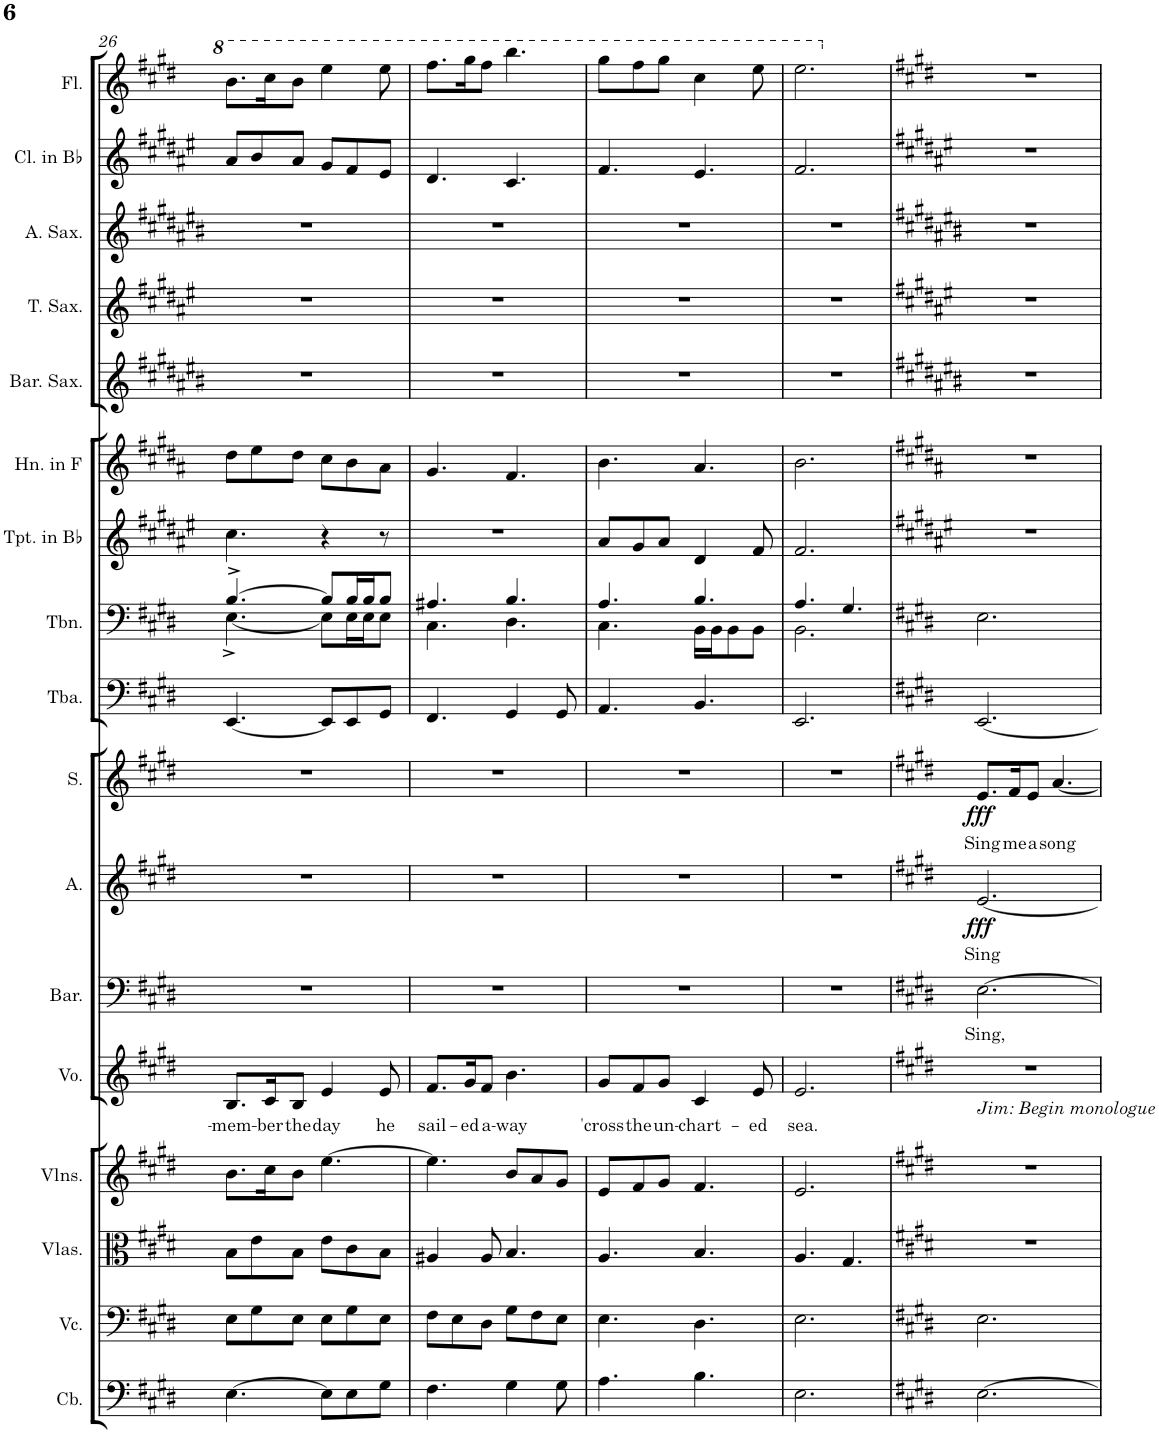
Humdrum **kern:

**kern	**kern	**kern	**kern	**kern	**text	**kern	**text	**kern	**text	**dynam	**kern	**text	**dynam	**kern	**kern	**kern	**kern	**kern	**kern	**kern	**kern	**kern
*part17	*part16	*part15	*part14	*part13	*part13	*part12	*part12	*part11	*part11	*part11	*part10	*part10	*part10	*part9	*part8	*part7	*part6	*part5	*part4	*part3	*part2	*part1
*staff17	*staff16	*staff15	*staff14	*staff13	*staff13	*staff12	*staff12	*staff11	*staff11	*staff11	*staff10	*staff10	*staff10	*staff9	*staff8	*staff7	*staff6	*staff5	*staff4	*staff3	*staff2	*staff1
*I"Contrabass	*I"Violoncello	*I"Violas	*I"Violins	*I"Voice	*	*I"Baritone	*	*I"Alto	*	*	*I"Soprano	*	*	*I"Tuba	*I"Trombone	*I"Trumpet in Bb	*I"Horn in F	*I"Baritone Saxophone	*I"Tenor Saxophone	*I"Alto Saxophone	*I"Clarinet in Bb	*I"Flute
*I'Cb.	*I'Vc.	*I'Vlas.	*I'Vlns.	*I'Vo.	*	*I'Bar.	*	*I'A.	*	*	*I'S.	*	*	*I'Tba.	*I'Tbn.	*I'Tpt. in Bb	*I'Hn. in F	*I'Bar. Sax.	*I'T. Sax.	*I'A. Sax.	*I'Cl. in Bb	*I'Fl.
!!LO:PB:g=z
*clefF4	*clefF4	*clefC3	*clefG2	*clefG2	*	*clefF4	*	*clefG2	*	*	*clefG2	*	*	*clefF4	*clefF4	*clefG2	*clefG2	*clefG2	*clefG2	*clefG2	*clefG2	*clefG2
*Trd7c12	*	*	*	*	*	*	*	*	*	*	*	*	*	*	*	*Trd1c2	*Trd4c7	*Trd12c21	*Trd8c14	*Trd5c9	*Trd1c2	*
*k[f#c#g#d#]	*k[f#c#g#d#]	*k[f#c#g#d#]	*k[f#c#g#d#]	*k[f#c#g#d#]	*	*k[f#c#g#d#]	*	*k[f#c#g#d#]	*	*	*k[f#c#g#d#]	*	*	*k[f#c#g#d#]	*k[f#c#g#d#]	*k[f#c#g#d#a#e#]	*k[f#c#g#d#a#]	*k[f#c#g#d#a#e#b#]	*k[f#c#g#d#a#e#]	*k[f#c#g#d#a#e#b#]	*k[f#c#g#d#a#e#]	*k[f#c#g#d#]
*M6/8	*M6/8	*M6/8	*M6/8	*M6/8	*	*M6/8	*	*M6/8	*	*	*M6/8	*	*	*M6/8	*M6/8	*M6/8	*M6/8	*M6/8	*M6/8	*M6/8	*M6/8	*M6/8
=26	=26	=26	=26	=26	=26	=26	=26	=26	=26	=26	=26	=26	=26	=26	=26	=26	=26	=26	=26	=26	=26	=26
!	!	!	!	!	!LO:LY:b	!	!	!	!	!	!	!	!	!	!	!	!	!	!	!	!	!
*	*	*	*	*	*	*	*	*	*	*	*	*	*	*	*^	*	*	*	*	*	*	*
[4.E\	8E\L	8B\L	8.b\L	8.B/L	-mem-	2.r	.	2.r	.	.	2.r	.	.	[4.EE/	[4.B^/	[4.E^\	4.cc#\	8dd#\L	2.r	2.r	2.r	8a#/L	8.bb\L
.	8G#\	8e\	.	.	.	.	.	.	.	.	.	.	.	.	.	.	.	8ee\	.	.	.	8b/	.
!	!	!	!	!	!LO:LY:b	!	!	!	!	!	!	!	!	!	!	!	!	!	!	!	!	!	!
.	.	.	16cc#\K	16c#/K	-ber	.	.	.	.	.	.	.	.	.	.	.	.	.	.	.	.	.	16ccc#\K
!	!	!	!	!	!LO:LY:b	!	!	!	!	!	!	!	!	!	!	!	!	!	!	!	!	!	!
.	8E\J	8B\J	8b\J	8B/J	the	.	.	.	.	.	.	.	.	.	.	.	.	8dd#\J	.	.	.	8a#/J	8bb\J
!	!	!	!	!	!LO:LY:b	!	!	!	!	!	!	!	!	!	!	!	!	!	!	!	!	!	!
8E\L]	8E\L	8e\L	[4.ee\	4e/	day	.	.	.	.	.	.	.	.	8EE/L]	8B/L]	8E\L]	4r	8cc#\L	.	.	.	8g#/L	4eee\
8E\	8G#\	8c#\	.	.	.	.	.	.	.	.	.	.	.	8EE/	16B/L	16E\L	.	8b\	.	.	.	8f#/	.
.	.	.	.	.	.	.	.	.	.	.	.	.	.	.	16B/J	16E\J	.	.	.	.	.	.	.
!	!	!	!	!	!LO:LY:b	!	!	!	!	!	!	!	!	!	!	!	!	!	!	!	!	!	!
8G#\J	8E\J	8B\J	.	8e/	he	.	.	.	.	.	.	.	.	8GG#/J	8B/J	8E\J	8r	8a#\J	.	.	.	8e#/J	8eee\
=27	=27	=27	=27	=27	=27	=27	=27	=27	=27	=27	=27	=27	=27	=27	=27	=27	=27	=27	=27	=27	=27	=27	=27
!	!	!	!	!	!LO:LY:b	!	!	!	!	!	!	!	!	!	!	!	!	!	!	!	!	!	!
4.F#\	8F#\L	4A#X/	4.ee\]	8.f#/L	sail-	2.r	.	2.r	.	.	2.r	.	.	4.FF#/	4.A#X/	4.C#\	2.r	4.g#/	2.r	2.r	2.r	4.d#/	8.fff#\L
.	8E\	.	.	.	.	.	.	.	.	.	.	.	.	.	.	.	.	.	.	.	.	.	.
!	!	!	!	!	!LO:LY:b	!	!	!	!	!	!	!	!	!	!	!	!	!	!	!	!	!	!
.	.	.	.	16g#/K	-ed	.	.	.	.	.	.	.	.	.	.	.	.	.	.	.	.	.	16ggg#\K
!	!	!	!	!	!LO:LY:b	!	!	!	!	!	!	!	!	!	!	!	!	!	!	!	!	!	!
.	8D#\J	8A#/	.	8f#/J	a-	.	.	.	.	.	.	.	.	.	.	.	.	.	.	.	.	.	8fff#\J
!	!	!	!	!	!LO:LY:b	!	!	!	!	!	!	!	!	!	!	!	!	!	!	!	!	!	!
4G#\	8G#\L	4.B/	8b/L	4.b\	-way	.	.	.	.	.	.	.	.	4GG#/	4.B/	4.D#\	.	4.f#/	.	.	.	4.c#/	4.bbb\
.	8F#\	.	8a/	.	.	.	.	.	.	.	.	.	.	.	.	.	.	.	.	.	.	.	.
8G#\	8E\J	.	8g#/J	.	.	.	.	.	.	.	.	.	.	8GG#/	.	.	.	.	.	.	.	.	.
=28	=28	=28	=28	=28	=28	=28	=28	=28	=28	=28	=28	=28	=28	=28	=28	=28	=28	=28	=28	=28	=28	=28	=28
!	!	!	!	!	!LO:LY:b	!	!	!	!	!	!	!	!	!	!	!	!	!	!	!	!	!	!
4.A\	4.E\	4.A/	8e/L	8g#/L	'cross	2.r	.	2.r	.	.	2.r	.	.	4.AA/	4.A/	4.C#\	8a#/L	4.b\	2.r	2.r	2.r	4.f#/	8ggg#\L
!	!	!	!	!	!LO:LY:b	!	!	!	!	!	!	!	!	!	!	!	!	!	!	!	!	!	!
.	.	.	8f#/	8f#/	the	.	.	.	.	.	.	.	.	.	.	.	8g#/	.	.	.	.	.	8fff#\
!	!	!	!	!	!LO:LY:b	!	!	!	!	!	!	!	!	!	!	!	!	!	!	!	!	!	!
.	.	.	8g#/J	8g#/J	un-	.	.	.	.	.	.	.	.	.	.	.	8a#/J	.	.	.	.	.	8ggg#\J
!	!	!	!	!	!LO:LY:b	!	!	!	!	!	!	!	!	!	!	!	!	!	!	!	!	!	!
4.B\	4.D#\	4.B/	4.f#/	4c#/	-chart-	.	.	.	.	.	.	.	.	4.BB/	4.B/	16BB\LL	4d#/	4.a#/	.	.	.	4.e#/	4ccc#\
.	.	.	.	.	.	.	.	.	.	.	.	.	.	.	.	16BB\J	.	.	.	.	.	.	.
.	.	.	.	.	.	.	.	.	.	.	.	.	.	.	.	8BB\	.	.	.	.	.	.	.
!	!	!	!	!	!LO:LY:b	!	!	!	!	!	!	!	!	!	!	!	!	!	!	!	!	!	!
.	.	.	.	8e/	-ed	.	.	.	.	.	.	.	.	.	.	8BB\J	8f#/	.	.	.	.	.	8eee\
=29	=29	=29	=29	=29	=29	=29	=29	=29	=29	=29	=29	=29	=29	=29	=29	=29	=29	=29	=29	=29	=29	=29	=29
!	!	!	!	!	!LO:LY:b	!	!	!	!	!	!	!	!	!	!	!	!	!	!	!	!	!	!
2.E\	2.E\	4.A/	2.e/	2.e/	sea.	2.r	.	2.r	.	.	2.r	.	.	2.EE/	4.A/	2.BB\	2.f#/	2.b\	2.r	2.r	2.r	2.f#/	2.eee\
.	.	4.G#/	.	.	.	.	.	.	.	.	.	.	.	.	4.G#/	.	.	.	.	.	.	.	.
*	*	*	*	*	*	*	*	*	*	*	*	*	*	*	*v	*v	*	*	*	*	*	*	*
=30	=30	=30	=30	=30	=30	=30	=30	=30	=30	=30	=30	=30	=30	=30	=30	=30	=30	=30	=30	=30	=30	=30
*k[f#c#g#d#]	*k[f#c#g#d#]	*k[f#c#g#d#]	*k[f#c#g#d#]	*k[f#c#g#d#]	*	*k[f#c#g#d#]	*	*k[f#c#g#d#]	*	*	*k[f#c#g#d#]	*	*	*k[f#c#g#d#]	*k[f#c#g#d#]	*k[f#c#g#d#a#e#]	*k[f#c#g#d#a#]	*k[f#c#g#d#a#e#b#]	*k[f#c#g#d#a#e#]	*k[f#c#g#d#a#e#b#]	*k[f#c#g#d#a#e#]	*k[f#c#g#d#]
!	!	!	!	!LO:TX:b:i:t=Jim&colon; Begin monologue	!	!	!	!	!	!	!	!	!	!	!	!	!	!	!	!	!	!
!	!	!	!	!	!	!	!LO:LY:b	!	!LO:LY:b	!LO:DY:b	!	!LO:LY:b	!LO:DY:b	!	!	!	!	!	!	!	!	!
[2.E\	2.E\	2.r	2.r	2.r	.	[2.E\	Sing,	[2.e/	Sing	fff	8.e/L	Sing	fff	[2.EE/	2.E\	2.r	2.r	2.r	2.r	2.r	2.r	2.r
!	!	!	!	!	!	!	!	!	!	!	!	!LO:LY:b	!	!	!	!	!	!	!	!	!	!
.	.	.	.	.	.	.	.	.	.	.	16f#/K	me	.	.	.	.	.	.	.	.	.	.
!	!	!	!	!	!	!	!	!	!	!	!	!LO:LY:b	!	!	!	!	!	!	!	!	!	!
.	.	.	.	.	.	.	.	.	.	.	8e/J	a	.	.	.	.	.	.	.	.	.	.
!	!	!	!	!	!	!	!	!	!	!	!	!LO:LY:b	!	!	!	!	!	!	!	!	!	!
.	.	.	.	.	.	.	.	.	.	.	[4.a/	song	.	.	.	.	.	.	.	.	.	.
=	=	=	=	=	=	=	=	=	=	=	=	=	=	=	=	=	=	=	=	=	=	=
*-	*-	*-	*-	*-	*-	*-	*-	*-	*-	*-	*-	*-	*-	*-	*-	*-	*-	*-	*-	*-	*-	*-
